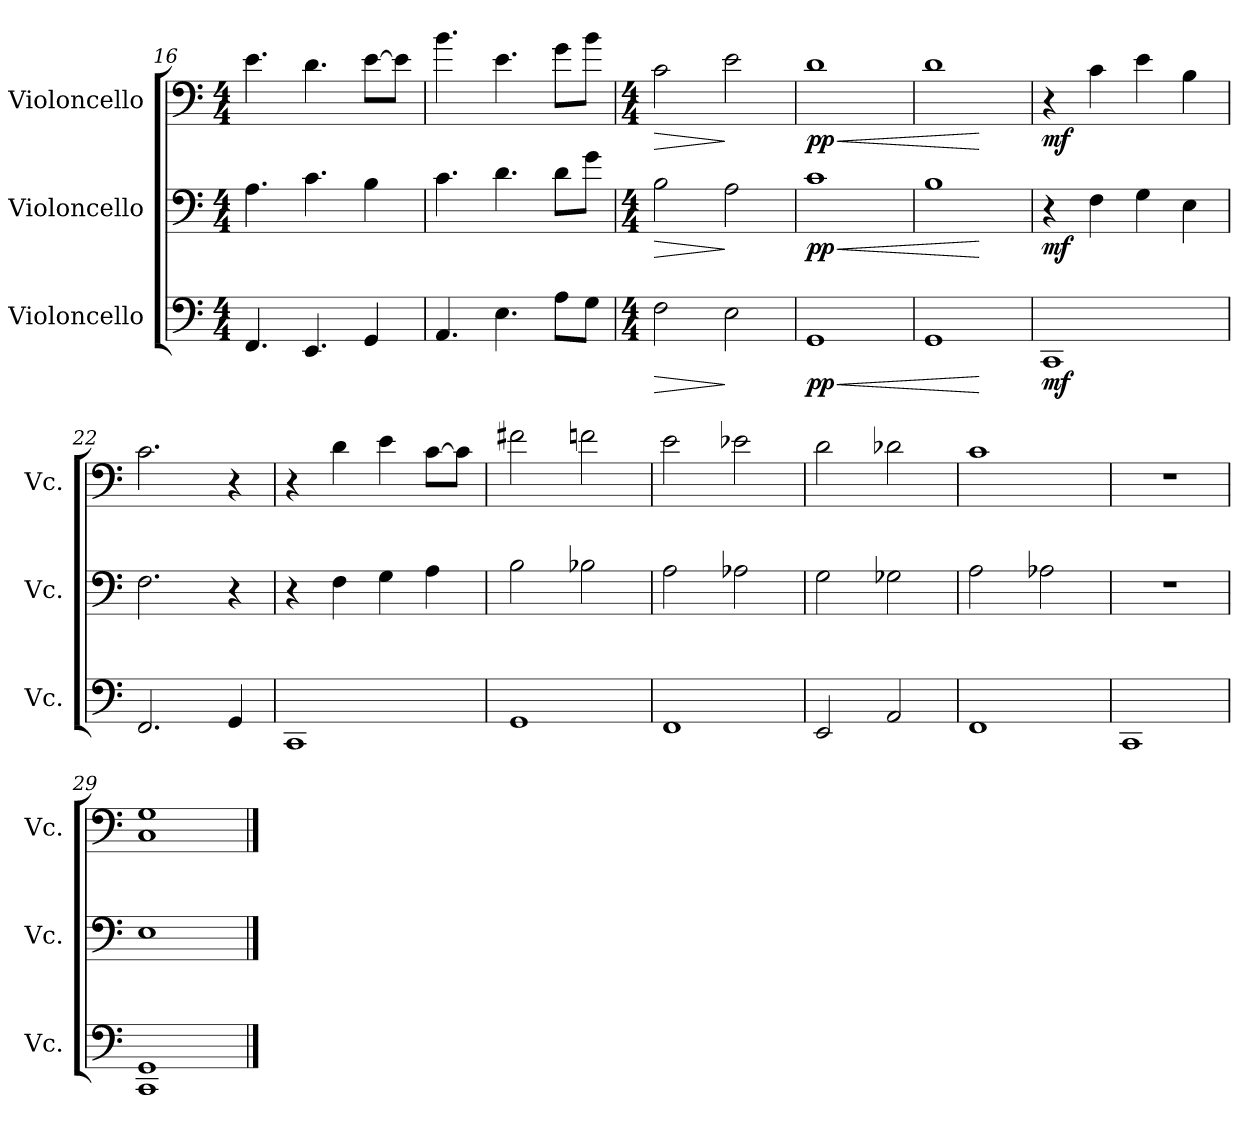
**kern	**dynam	**kern	**dynam	**kern	**dynam
*part3	*part3	*part2	*part2	*part1	*part1
*staff3	*staff3	*staff2	*staff2	*staff1	*staff1
*I"Violoncello	*	*I"Violoncello	*	*I"Violoncello	*
*I'Vc.	*	*I'Vc.	*	*I'Vc.	*
*clefF4	*	*clefF4	*	*clefF4	*
*k[]	*	*k[]	*	*k[]	*
*M4/4	*	*M4/4	*	*M4/4	*
=16	=16	=16	=16	=16	=16
4.FF/	.	4.A\	.	4.e\	.
4.EE/	.	4.c\	.	4.d\	.
4GG/	.	4B\	.	[8e\L	.
.	.	.	.	8e\J]	.
=17	=17	=17	=17	=17	=17
4.AA/	.	4.c\	.	4.b\	.
4.E\	.	4.d\	.	4.e\	.
8A\L	.	8d\L	.	8g\L	.
8G\J	.	8g\J	.	8b\J	.
=18	=18	=18	=18	=18	=18
*M4/4	*	*M4/4	*	*M4/4	*
!	!LO:HP:b	!	!LO:HP:b	!	!LO:HP:b
2F\	>	2B\	>	2c\	>
2E\	]	2A\	]	2e\	]
!!LO:PB:g=z
=19	=19	=19	=19	=19	=19
!	!LO:HP:b	!	!LO:HP:b	!	!LO:HP:b
!	!LO:DY:n=1:b	!	!LO:DY:n=1:b	!	!LO:DY:n=1:b
1GG	< pp	1c	< pp	1d	< pp
=20	=20	=20	=20	=20	=20
1GG	.	1B	.	1d	.
.	[	.	[	.	[
=21	=21	=21	=21	=21	=21
!	!LO:DY:b	!	!LO:DY:b	!	!LO:DY:b
1CC	mf	4r	mf	4r	mf
.	.	4F\	.	4c\	.
.	.	4G\	.	4e\	.
.	.	4E\	.	4B\	.
=22	=22	=22	=22	=22	=22
2.FF/	.	2.F\	.	2.c\	.
4GG/	.	4r	.	4r	.
=23	=23	=23	=23	=23	=23
1CC	.	4r	.	4r	.
.	.	4F\	.	4d\	.
.	.	4G\	.	4e\	.
.	.	4A\	.	[8c\L	.
.	.	.	.	8c\J]	.
=24	=24	=24	=24	=24	=24
1GG	.	2B\	.	2f#X\	.
.	.	2B-X\	.	2fn\	.
=25	=25	=25	=25	=25	=25
1FF	.	2A\	.	2e\	.
.	.	2A-X\	.	2e-X\	.
=26	=26	=26	=26	=26	=26
2EE/	.	2G\	.	2d\	.
2AA/	.	2G-X\	.	2d-X\	.
=27	=27	=27	=27	=27	=27
1FF	.	2A\	.	1c	.
.	.	2A-X\	.	.	.
=28	=28	=28	=28	=28	=28
1CC	.	1r	.	1r	.
=29	=29	=29	=29	=29	=29
1CC 1GG	.	1E	.	1C 1G	.
==	==	==	==	==	==
*-	*-	*-	*-	*-	*-
